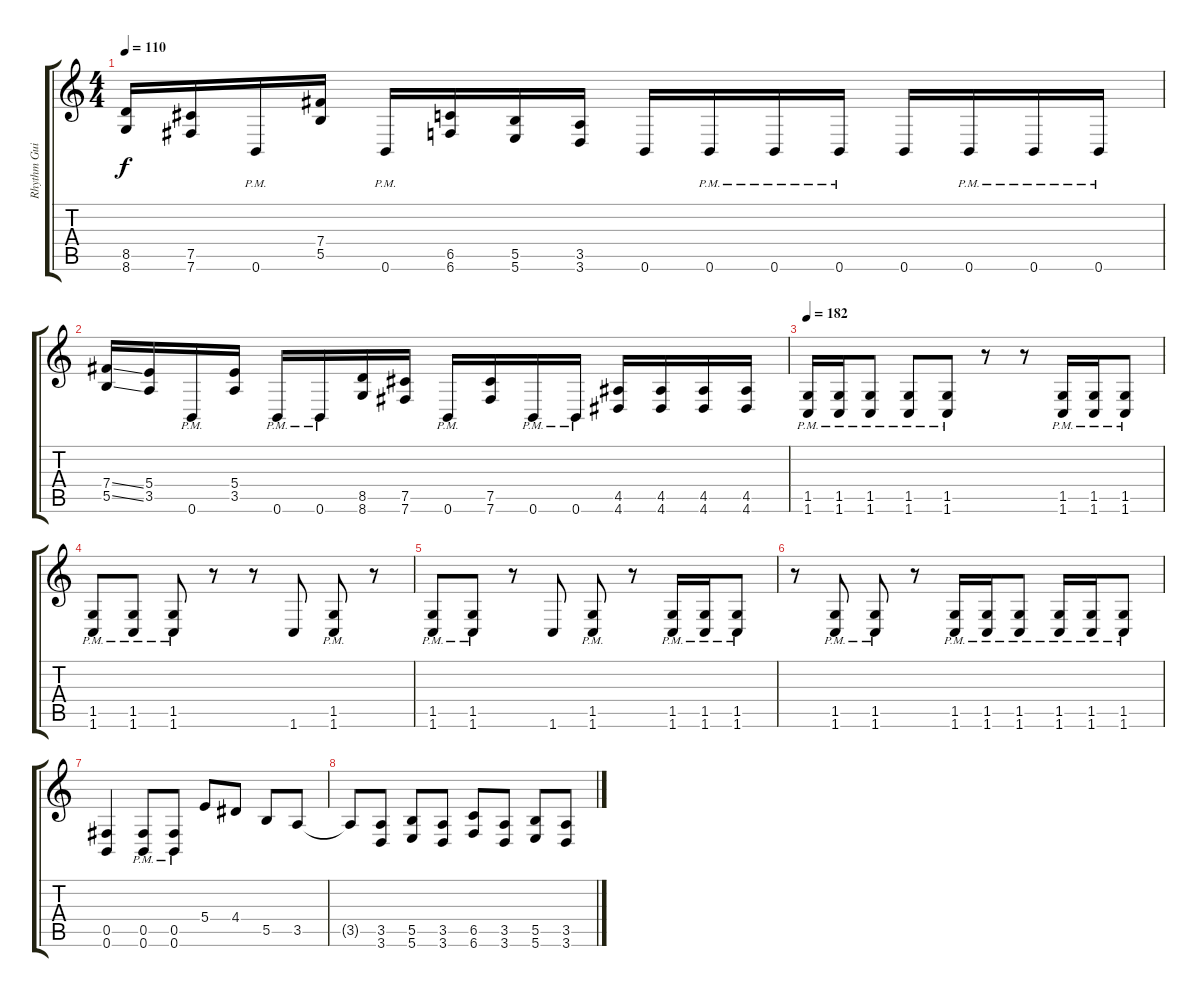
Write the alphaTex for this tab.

\track ("Rhythm Guitar 2" "Rhythm Gui") {instrument distortionguitar}
\staff {score tabs}
\tuning (Db4 Ab3 E3 B2 Gb2 B1) {hide}
\ts (4 4)
\tempo 110
\clef g2
\ks c
(8.5 8.6).16{dy f} (7.5 7.6).16 0.6{pm}.16 (7.4 5.5).16 0.6{pm}.16 (6.5 6.6).16 (5.5 5.6).16 (3.5 3.6).16 0.6.16 0.6{pm}.16 0.6{pm}.16 0.6{pm}.16 0.6.16 0.6{pm}.16 0.6{pm}.16 0.6{pm}.16 |
(7.4{ss} 5.5{ss}).16 (5.4 3.5).16 0.6{pm}.16 (5.4 3.5).16 0.6{pm}.16 0.6{pm}.16 (8.5 8.6).16 (7.5 7.6).16 0.6{pm}.16 (7.5 7.6).16 0.6{pm}.16 0.6{pm}.16 (4.5 4.6).16 (4.5 4.6).16 (4.5 4.6).16 (4.5 4.6).16 |
\tempo 182
(1.5{pm} 1.6{pm}).16 (1.5{pm} 1.6{pm}).16 (1.5{pm} 1.6{pm}).8 (1.5{pm} 1.6{pm}).8 (1.5{pm} 1.6{pm}).8 r.8 r.8 (1.5{pm} 1.6{pm}).16 (1.5{pm} 1.6{pm}).16 (1.5{pm} 1.6{pm}).8 |
(1.5{pm} 1.6{pm}).8 (1.5{pm} 1.6{pm}).8 (1.5{pm} 1.6{pm}).8 r.8 r.8 1.6.8 (1.5{pm} 1.6{pm}).8 r.8 |
(1.5{pm} 1.6{pm}).8 (1.5{pm} 1.6{pm}).8 r.8 1.6.8 (1.5{pm} 1.6{pm}).8 r.8 (1.5{pm} 1.6{pm}).16 (1.5{pm} 1.6{pm}).16 (1.5{pm} 1.6{pm}).8 |
r.8 (1.5{pm} 1.6{pm}).8 (1.5{pm} 1.6{pm}).8 r.8 (1.5{pm} 1.6{pm}).16 (1.5{pm} 1.6{pm}).16 (1.5{pm} 1.6{pm}).8 (1.5{pm} 1.6{pm}).16 (1.5{pm} 1.6{pm}).16 (1.5{pm} 1.6{pm}).8 |
(0.5 0.6).4 (0.5{pm} 0.6{pm}).8 (0.5{pm} 0.6{pm}).8 5.4.8 4.4.8 5.5.8 3.5.8 |
3.5{t}.8 (3.5 3.6).8 (5.5 5.6).8 (3.5 3.6).8 (6.5 6.6).8 (3.5 3.6).8 (5.5 5.6).8 (3.5 3.6).8
